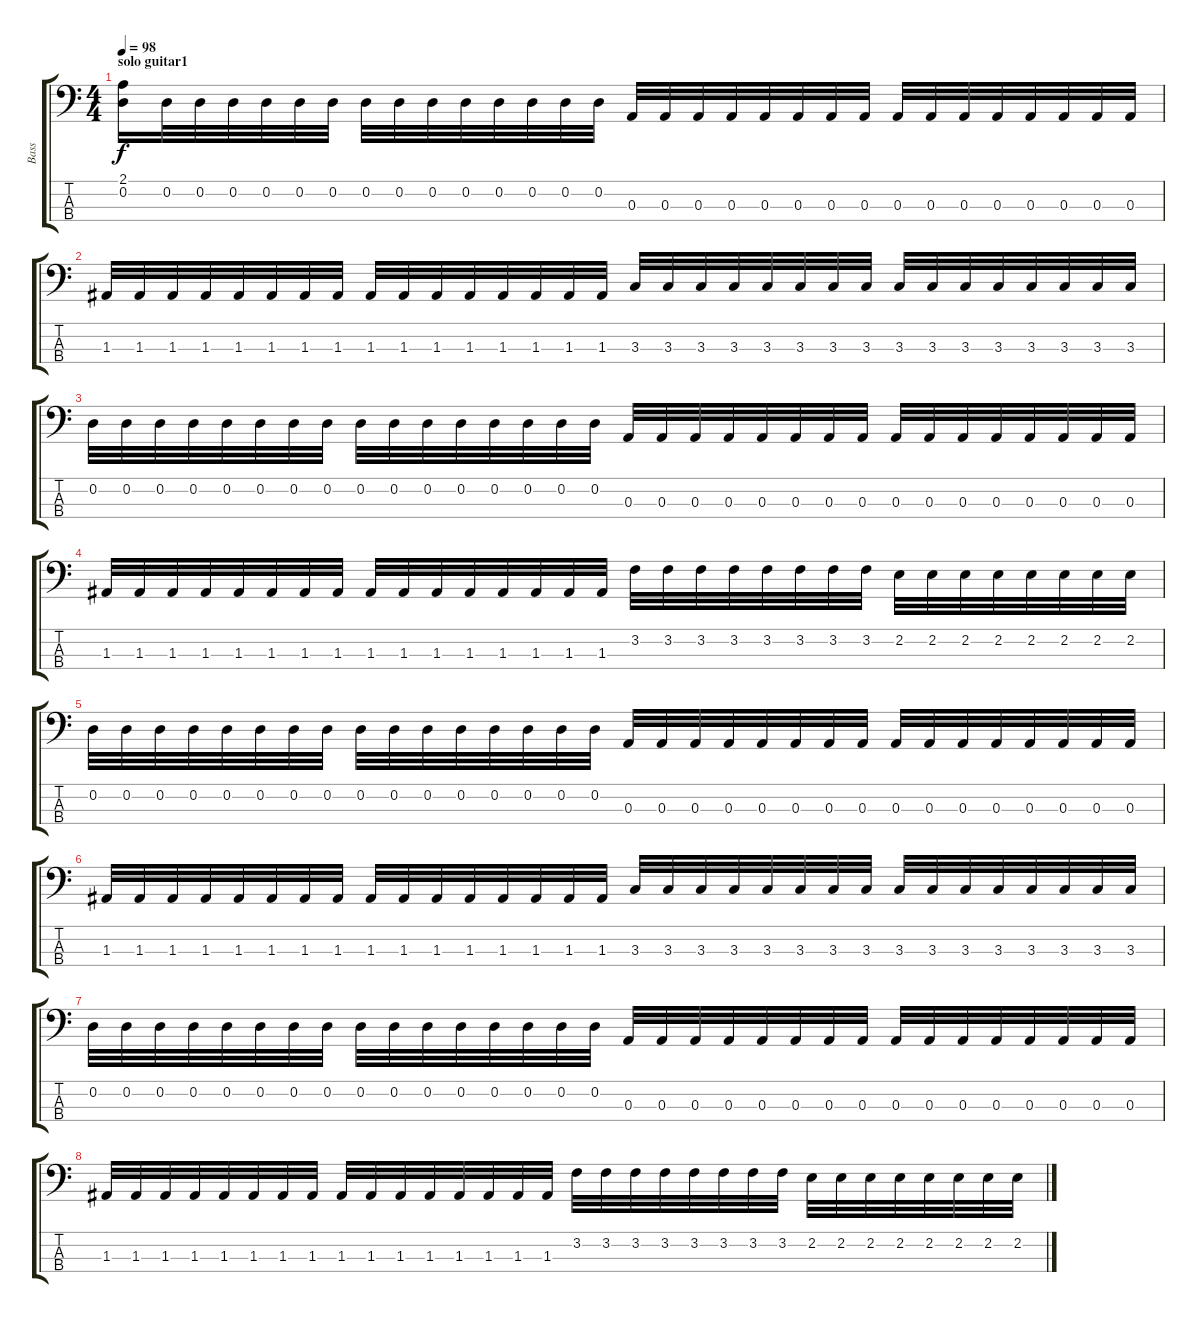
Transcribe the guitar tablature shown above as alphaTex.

\track ("Bass " "Bass ") {instrument electricbassfinger}
\staff {score tabs}
\tuning (G2 D2 A1 E1) {hide}
\ts (4 4)
\section ("" "solo guitar1")
\tempo 98
\clef f4
\ks c
(2.1 0.2).16{dy f} 0.2.32 0.2.32 0.2.32 0.2.32 0.2.32 0.2.32 0.2.32 0.2.32 0.2.32 0.2.32 0.2.32 0.2.32 0.2.32 0.2.32 0.3.32 0.3.32 0.3.32 0.3.32 0.3.32 0.3.32 0.3.32 0.3.32 0.3.32 0.3.32 0.3.32 0.3.32 0.3.32 0.3.32 0.3.32 0.3.32 |
1.3.32 1.3.32 1.3.32 1.3.32 1.3.32 1.3.32 1.3.32 1.3.32 1.3.32 1.3.32 1.3.32 1.3.32 1.3.32 1.3.32 1.3.32 1.3.32 3.3.32 3.3.32 3.3.32 3.3.32 3.3.32 3.3.32 3.3.32 3.3.32 3.3.32 3.3.32 3.3.32 3.3.32 3.3.32 3.3.32 3.3.32 3.3.32 |
0.2.32 0.2.32 0.2.32 0.2.32 0.2.32 0.2.32 0.2.32 0.2.32 0.2.32 0.2.32 0.2.32 0.2.32 0.2.32 0.2.32 0.2.32 0.2.32 0.3.32 0.3.32 0.3.32 0.3.32 0.3.32 0.3.32 0.3.32 0.3.32 0.3.32 0.3.32 0.3.32 0.3.32 0.3.32 0.3.32 0.3.32 0.3.32 |
1.3.32 1.3.32 1.3.32 1.3.32 1.3.32 1.3.32 1.3.32 1.3.32 1.3.32 1.3.32 1.3.32 1.3.32 1.3.32 1.3.32 1.3.32 1.3.32 3.2.32 3.2.32 3.2.32 3.2.32 3.2.32 3.2.32 3.2.32 3.2.32 2.2.32 2.2.32 2.2.32 2.2.32 2.2.32 2.2.32 2.2.32 2.2.32 |
0.2.32 0.2.32 0.2.32 0.2.32 0.2.32 0.2.32 0.2.32 0.2.32 0.2.32 0.2.32 0.2.32 0.2.32 0.2.32 0.2.32 0.2.32 0.2.32 0.3.32 0.3.32 0.3.32 0.3.32 0.3.32 0.3.32 0.3.32 0.3.32 0.3.32 0.3.32 0.3.32 0.3.32 0.3.32 0.3.32 0.3.32 0.3.32 |
1.3.32 1.3.32 1.3.32 1.3.32 1.3.32 1.3.32 1.3.32 1.3.32 1.3.32 1.3.32 1.3.32 1.3.32 1.3.32 1.3.32 1.3.32 1.3.32 3.3.32 3.3.32 3.3.32 3.3.32 3.3.32 3.3.32 3.3.32 3.3.32 3.3.32 3.3.32 3.3.32 3.3.32 3.3.32 3.3.32 3.3.32 3.3.32 |
0.2.32 0.2.32 0.2.32 0.2.32 0.2.32 0.2.32 0.2.32 0.2.32 0.2.32 0.2.32 0.2.32 0.2.32 0.2.32 0.2.32 0.2.32 0.2.32 0.3.32 0.3.32 0.3.32 0.3.32 0.3.32 0.3.32 0.3.32 0.3.32 0.3.32 0.3.32 0.3.32 0.3.32 0.3.32 0.3.32 0.3.32 0.3.32 |
1.3.32 1.3.32 1.3.32 1.3.32 1.3.32 1.3.32 1.3.32 1.3.32 1.3.32 1.3.32 1.3.32 1.3.32 1.3.32 1.3.32 1.3.32 1.3.32 3.2.32 3.2.32 3.2.32 3.2.32 3.2.32 3.2.32 3.2.32 3.2.32 2.2.32 2.2.32 2.2.32 2.2.32 2.2.32 2.2.32 2.2.32 2.2.32
